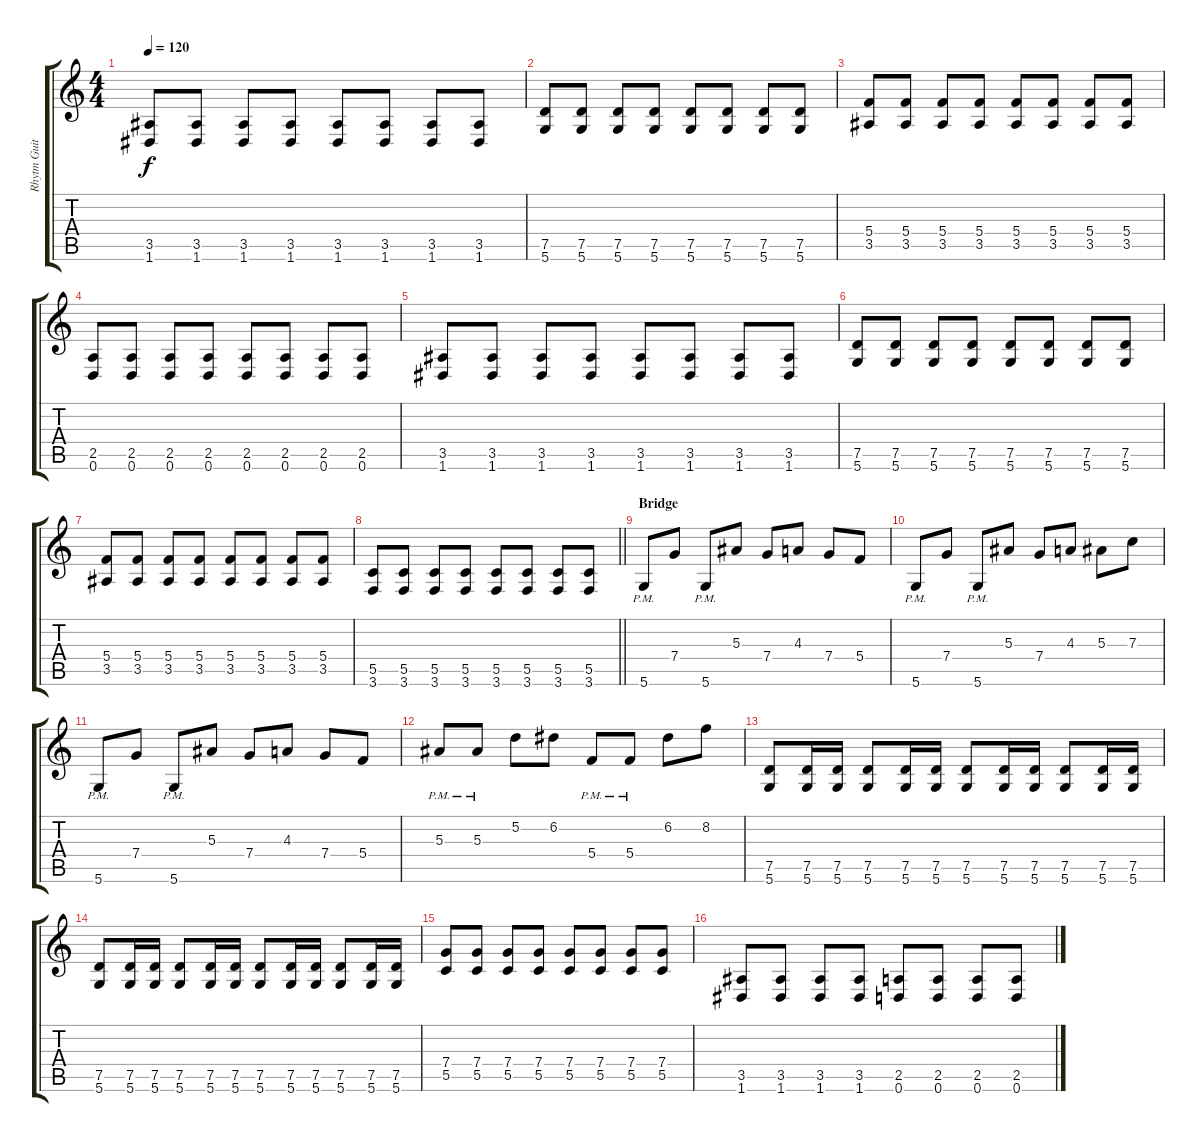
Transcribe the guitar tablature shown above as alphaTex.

\track ("Rhytm Guitar R" "Rhytm Guit") {instrument overdrivenguitar}
\staff {score tabs}
\tuning (D4 A3 F3 C3 G2 D2) {hide}
\ts (4 4)
\tempo 120
\clef g2
\ks c
(3.5 1.6).8{dy f volume 7} (3.5 1.6).8 (3.5 1.6).8 (3.5 1.6).8 (3.5 1.6).8 (3.5 1.6).8 (3.5 1.6).8 (3.5 1.6).8 |
(7.5 5.6).8 (7.5 5.6).8 (7.5 5.6).8 (7.5 5.6).8 (7.5 5.6).8 (7.5 5.6).8 (7.5 5.6).8 (7.5 5.6).8 |
(5.4 3.5).8 (5.4 3.5).8 (5.4 3.5).8 (5.4 3.5).8 (5.4 3.5).8 (5.4 3.5).8 (5.4 3.5).8 (5.4 3.5).8 |
(2.5 0.6).8 (2.5 0.6).8 (2.5 0.6).8 (2.5 0.6).8 (2.5 0.6).8 (2.5 0.6).8 (2.5 0.6).8 (2.5 0.6).8 |
(3.5 1.6).8 (3.5 1.6).8 (3.5 1.6).8 (3.5 1.6).8 (3.5 1.6).8 (3.5 1.6).8 (3.5 1.6).8 (3.5 1.6).8 |
(7.5 5.6).8 (7.5 5.6).8 (7.5 5.6).8 (7.5 5.6).8 (7.5 5.6).8 (7.5 5.6).8 (7.5 5.6).8 (7.5 5.6).8 |
(5.4 3.5).8 (5.4 3.5).8 (5.4 3.5).8 (5.4 3.5).8 (5.4 3.5).8 (5.4 3.5).8 (5.4 3.5).8 (5.4 3.5).8 |
\barLineRight lightlight
(5.5 3.6).8 (5.5 3.6).8 (5.5 3.6).8 (5.5 3.6).8 (5.5 3.6).8 (5.5 3.6).8 (5.5 3.6).8 (5.5 3.6).8 |
\section ("" "Bridge")
5.6{pm}.8{volume 12} 7.4.8 5.6{pm}.8 5.3.8 7.4.8 4.3.8 7.4.8 5.4.8 |
5.6{pm}.8 7.4.8 5.6{pm}.8 5.3.8 7.4.8 4.3.8 5.3.8 7.3.8 |
5.6{pm}.8 7.4.8 5.6{pm}.8 5.3.8 7.4.8 4.3.8 7.4.8 5.4.8 |
5.3{pm}.8 5.3{pm}.8 5.2.8 6.2.8 5.4{pm}.8 5.4{pm}.8 6.2.8 8.2.8 |
(7.5 5.6).8{volume 8} (7.5 5.6).16 (7.5 5.6).16 (7.5 5.6).8 (7.5 5.6).16 (7.5 5.6).16 (7.5 5.6).8 (7.5 5.6).16 (7.5 5.6).16 (7.5 5.6).8 (7.5 5.6).16 (7.5 5.6).16 |
(7.5 5.6).8 (7.5 5.6).16 (7.5 5.6).16 (7.5 5.6).8 (7.5 5.6).16 (7.5 5.6).16 (7.5 5.6).8 (7.5 5.6).16 (7.5 5.6).16 (7.5 5.6).8 (7.5 5.6).16 (7.5 5.6).16 |
(7.4 5.5).8 (7.4 5.5).8 (7.4 5.5).8 (7.4 5.5).8 (7.4 5.5).8 (7.4 5.5).8 (7.4 5.5).8 (7.4 5.5).8 |
(3.5 1.6).8 (3.5 1.6).8 (3.5 1.6).8 (3.5 1.6).8 (2.5 0.6).8 (2.5 0.6).8 (2.5 0.6).8 (2.5 0.6).8
